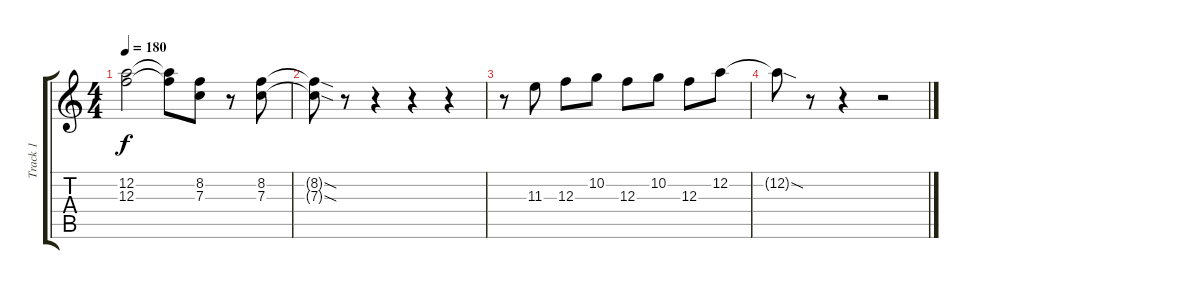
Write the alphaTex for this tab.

\track ("Track 1" "Track 1") {instrument distortionguitar}
\staff {score tabs}
\tuning (D4 A3 F3 C3 G2 C2) {hide}
\ts (4 4)
\tempo 180
\clef g2
\ks c
(12.2 12.3).2{dy f} (12.2{t} 12.3{t}).8 (8.2 7.3).8 r.8 (8.2 7.3).8 |
(8.2{sod t} 7.3{sod t}).8 r.8 r.4 r.4 r.4 |
r.8 11.3.8 12.3.8 10.2.8 12.3.8 10.2.8 12.3.8 12.2.8 |
12.2{sod t}.8 r.8 r.4 r.2
